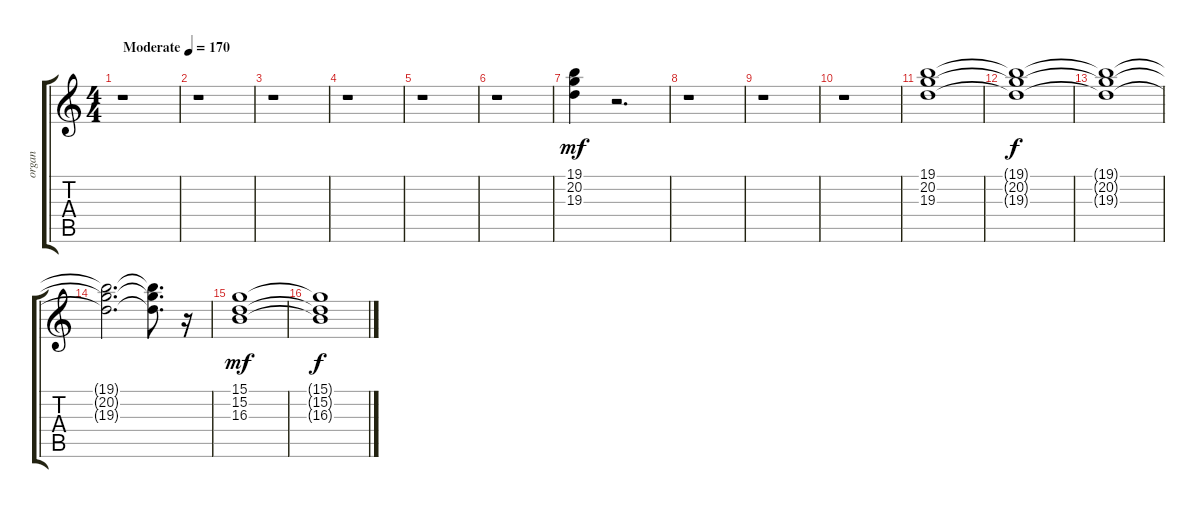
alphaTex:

\track ("organ   " "organ   ") {instrument rockorgan}
\staff {score tabs}
\tuning (E4 B3 G3 D3 A2 E2) {hide}
\ts (4 4)
\tempo (170 "Moderate")
\clef g2
\ks c
r.1{dy mf instrument rockorgan} |
r.1 |
r.1 |
r.1 |
r.1 |
r.1 |
(19.1 20.2 19.3).4 r.2{d} |
r.1 |
r.1 |
r.1 |
(19.1 20.2 19.3).1 |
(19.1{t} 20.2{t} 19.3{t}).1{dy f} |
(19.1{t} 20.2{t} 19.3{t}).1 |
(19.1{t} 20.2{t} 19.3{t}).2{d} (19.1{t} 20.2{t} 19.3{t}).8{d} r.16 |
(15.1 15.2 16.3).1{dy mf} |
(15.1{t} 15.2{t} 16.3{t}).1{dy f}
